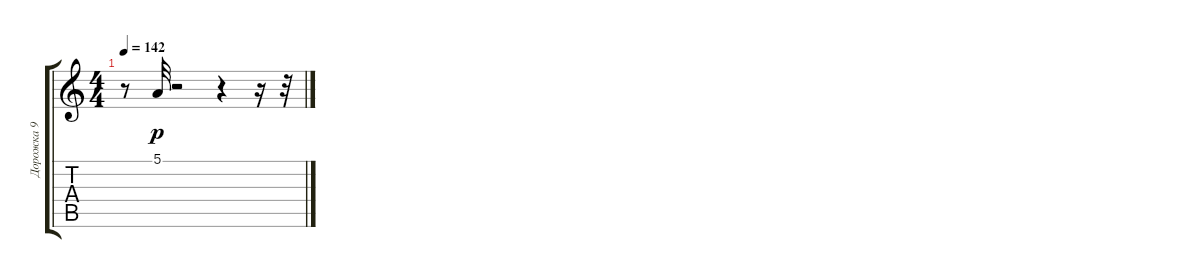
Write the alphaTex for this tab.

\track ("Дорожка 9" "Дорожка 9") {instrument lead1square}
\staff {score tabs}
\tuning (E4 B3 G3 D3 A2 E2) {hide}
\ts (4 4)
\tempo 142
\clef g2
\ks c
r.8{dy mp} 5.1.32{dy p} r.2 r.4 r.16 r.32
